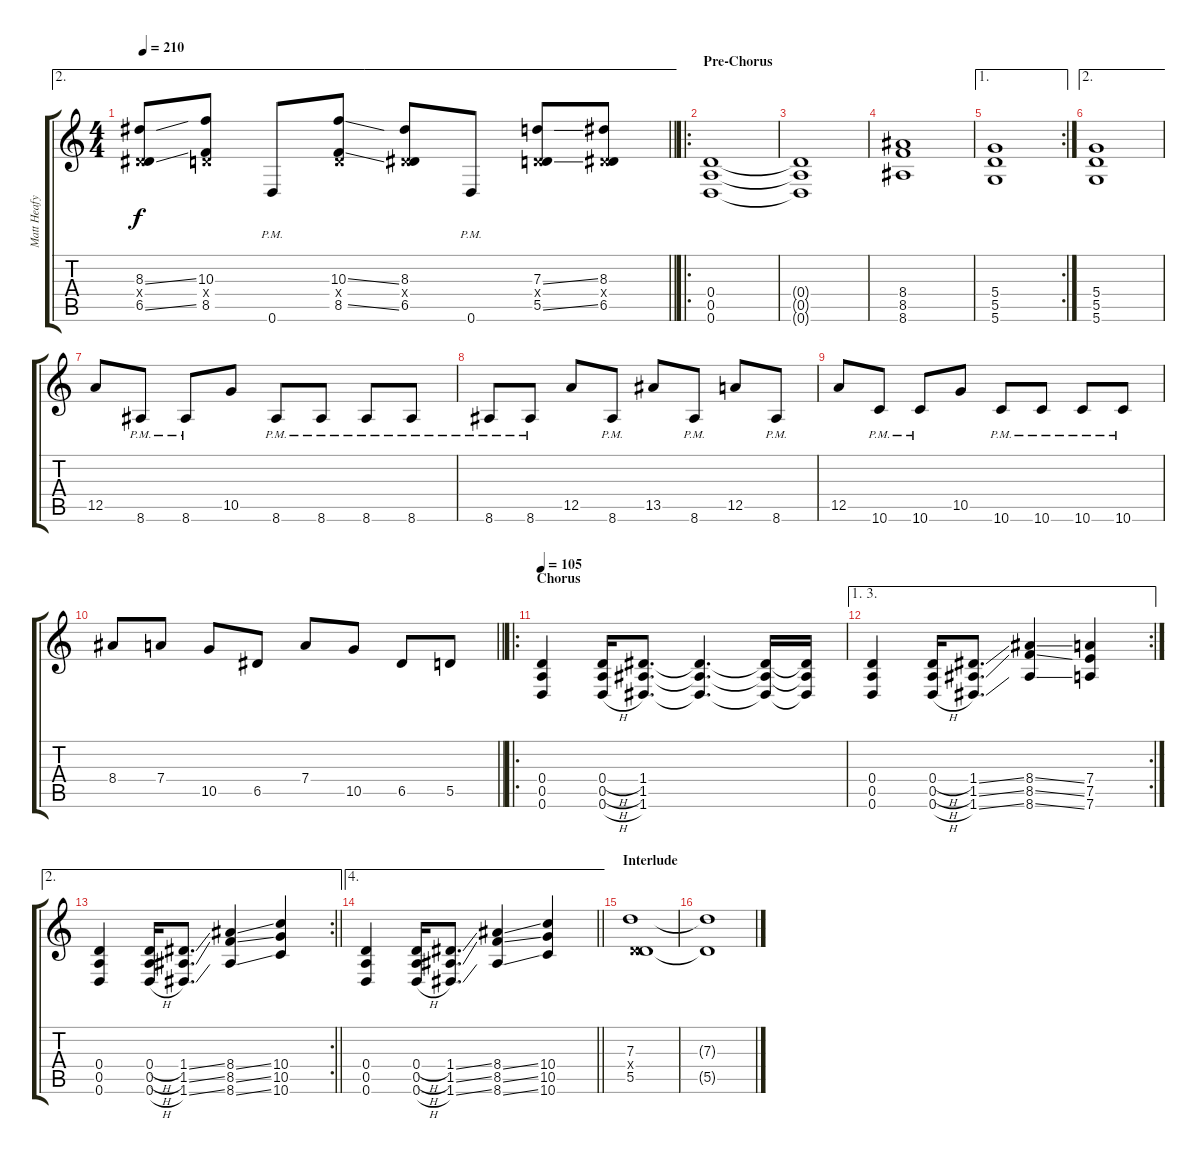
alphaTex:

\track ("Matt Heafy" "Matt Heafy") {instrument distortionguitar}
\staff {score tabs}
\tuning (E4 B3 G3 D3 A2 D2) {hide}
\ae 2
\ts (4 4)
\tempo 210
\clef g2
\barLineRight lightlight
\ks c
(8.3{ss} 0.4{x} 6.5{ss}).8{dy f} (10.3 0.4{x} 8.5).8 0.6{pm}.8 (10.3{ss} 0.4{x} 8.5{ss}).8 (8.3 0.4{x} 6.5).8 0.6{pm}.8 (7.3{ss} 0.4{x} 5.5{ss}).8 (8.3 0.4{x} 6.5).8 |
\ro
\section ("" "Pre-Chorus")
(0.4 0.5 0.6).1 |
(0.4{t} 0.5{t} 0.6{t}).1 |
(8.4 8.5 8.6).1 |
\ae 1
\rc 2
(5.4 5.5 5.6).1 |
\ae 2
(5.4 5.5 5.6).1 |
12.5.8 8.6{pm}.8 8.6{pm}.8 10.5.8 8.6{pm}.8 8.6{pm}.8 8.6{pm}.8 8.6{pm}.8 |
8.6{pm}.8 8.6{pm}.8 12.5.8 8.6{pm}.8 13.5.8 8.6{pm}.8 12.5.8 8.6{pm}.8 |
12.5.8 10.6{pm}.8 10.6{pm}.8 10.5.8 10.6{pm}.8 10.6{pm}.8 10.6{pm}.8 10.6{pm}.8 |
\barLineRight lightlight
8.4.8 7.4.8 10.5.8 6.5.8 7.4.8 10.5.8 6.5.8 5.5.8 |
\ro
\section ("" "Chorus")
\tempo 105
(0.4 0.5 0.6).4 (0.4{h} 0.5{h} 0.6{h}).16 (1.4 1.5 1.6).8{d} (1.4{t} 1.5{t} 1.6{t}).4{d} (1.4{t} 1.5{t} 1.6{t}).16 (1.4{t} 1.5{t} 1.6{t}).16 |
\ae (1 3)
\rc 2
(0.4 0.5 0.6).4 (0.4{h} 0.5{h} 0.6{h}).16 (1.4{ss} 1.5{ss} 1.6{ss}).8{d} (8.4{ss} 8.5{ss} 8.6{ss}).4 (7.4 7.5 7.6).4 |
\ae 2
\rc 2
\barLineRight lightlight
(0.4 0.5 0.6).4 (0.4{h} 0.5{h} 0.6{h}).16 (1.4{ss} 1.5{ss} 1.6{ss}).8{d} (8.4{ss} 8.5{ss} 8.6{ss}).4 (10.4 10.5 10.6).4 |
\ae 4
\barLineRight lightlight
(0.4 0.5 0.6).4 (0.4{h} 0.5{h} 0.6{h}).16 (1.4{ss} 1.5{ss} 1.6{ss}).8{d} (8.4{ss} 8.5{ss} 8.6{ss}).4 (10.4 10.5 10.6).4 |
\section ("" "Interlude")
(7.3 0.4{x} 5.5).1 |
(7.3{t} 5.5{t}).1
